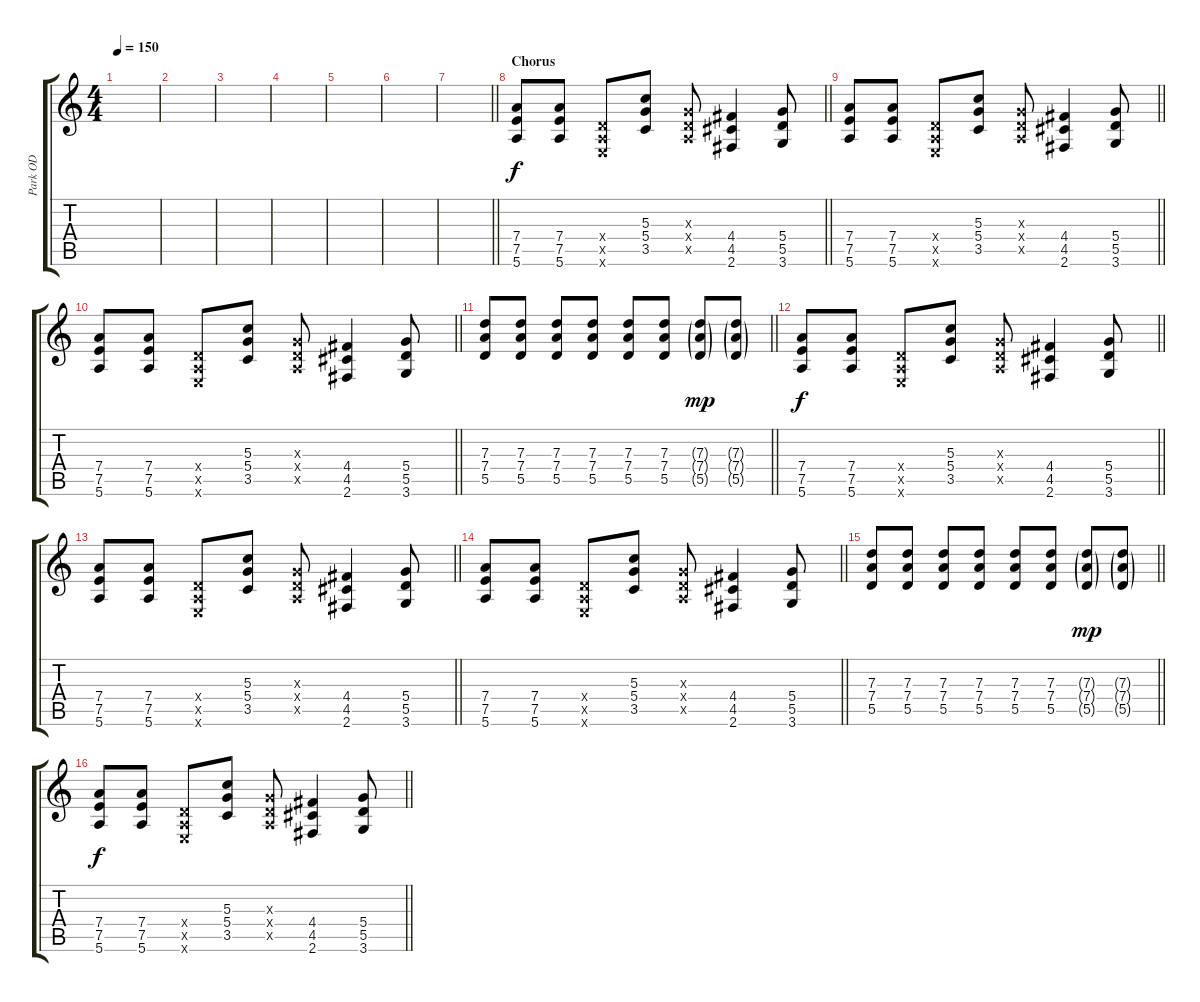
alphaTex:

\track ("Park OD" "Park OD") {instrument distortionguitar}
\staff {score tabs}
\tuning (E4 B3 G3 D3 A2 E2) {hide}
\ts (4 4)
\tempo 150
\clef g2
\ks c
|
|
|
|
|
|
\barLineRight lightlight
|
\section ("" "Chorus")
\barLineRight lightlight
(7.4 7.5 5.6).8 (7.4 7.5 5.6).8 (0.4{x} 0.5{x} 0.6{x}).8 (5.3 5.4 3.5).8 (0.3{x} 0.4{x} 0.5{x}).8 (4.4 4.5 2.6).4 (5.4 5.5 3.6).8 |
\barLineRight lightlight
(7.4 7.5 5.6).8 (7.4 7.5 5.6).8 (0.4{x} 0.5{x} 0.6{x}).8 (5.3 5.4 3.5).8 (0.3{x} 0.4{x} 0.5{x}).8 (4.4 4.5 2.6).4 (5.4 5.5 3.6).8 |
\barLineRight lightlight
(7.4 7.5 5.6).8 (7.4 7.5 5.6).8 (0.4{x} 0.5{x} 0.6{x}).8 (5.3 5.4 3.5).8 (0.3{x} 0.4{x} 0.5{x}).8 (4.4 4.5 2.6).4 (5.4 5.5 3.6).8 |
\barLineRight lightlight
(7.3 7.4 5.5).8 (7.3 7.4 5.5).8 (7.3 7.4 5.5).8 (7.3 7.4 5.5).8 (7.3 7.4 5.5).8 (7.3 7.4 5.5).8 (7.3{g} 7.4{g} 5.5{g}).8{dy mp} (7.3{g} 7.4{g} 5.5{g}).8 |
\barLineRight lightlight
(7.4 7.5 5.6).8{dy f} (7.4 7.5 5.6).8 (0.4{x} 0.5{x} 0.6{x}).8 (5.3 5.4 3.5).8 (0.3{x} 0.4{x} 0.5{x}).8 (4.4 4.5 2.6).4 (5.4 5.5 3.6).8 |
\barLineRight lightlight
(7.4 7.5 5.6).8 (7.4 7.5 5.6).8 (0.4{x} 0.5{x} 0.6{x}).8 (5.3 5.4 3.5).8 (0.3{x} 0.4{x} 0.5{x}).8 (4.4 4.5 2.6).4 (5.4 5.5 3.6).8 |
\barLineRight lightlight
(7.4 7.5 5.6).8 (7.4 7.5 5.6).8 (0.4{x} 0.5{x} 0.6{x}).8 (5.3 5.4 3.5).8 (0.3{x} 0.4{x} 0.5{x}).8 (4.4 4.5 2.6).4 (5.4 5.5 3.6).8 |
\barLineRight lightlight
(7.3 7.4 5.5).8 (7.3 7.4 5.5).8 (7.3 7.4 5.5).8 (7.3 7.4 5.5).8 (7.3 7.4 5.5).8 (7.3 7.4 5.5).8 (7.3{g} 7.4{g} 5.5{g}).8{dy mp} (7.3{g} 7.4{g} 5.5{g}).8 |
\barLineRight lightlight
(7.4 7.5 5.6).8{dy f} (7.4 7.5 5.6).8 (0.4{x} 0.5{x} 0.6{x}).8 (5.3 5.4 3.5).8 (0.3{x} 0.4{x} 0.5{x}).8 (4.4 4.5 2.6).4 (5.4 5.5 3.6).8
